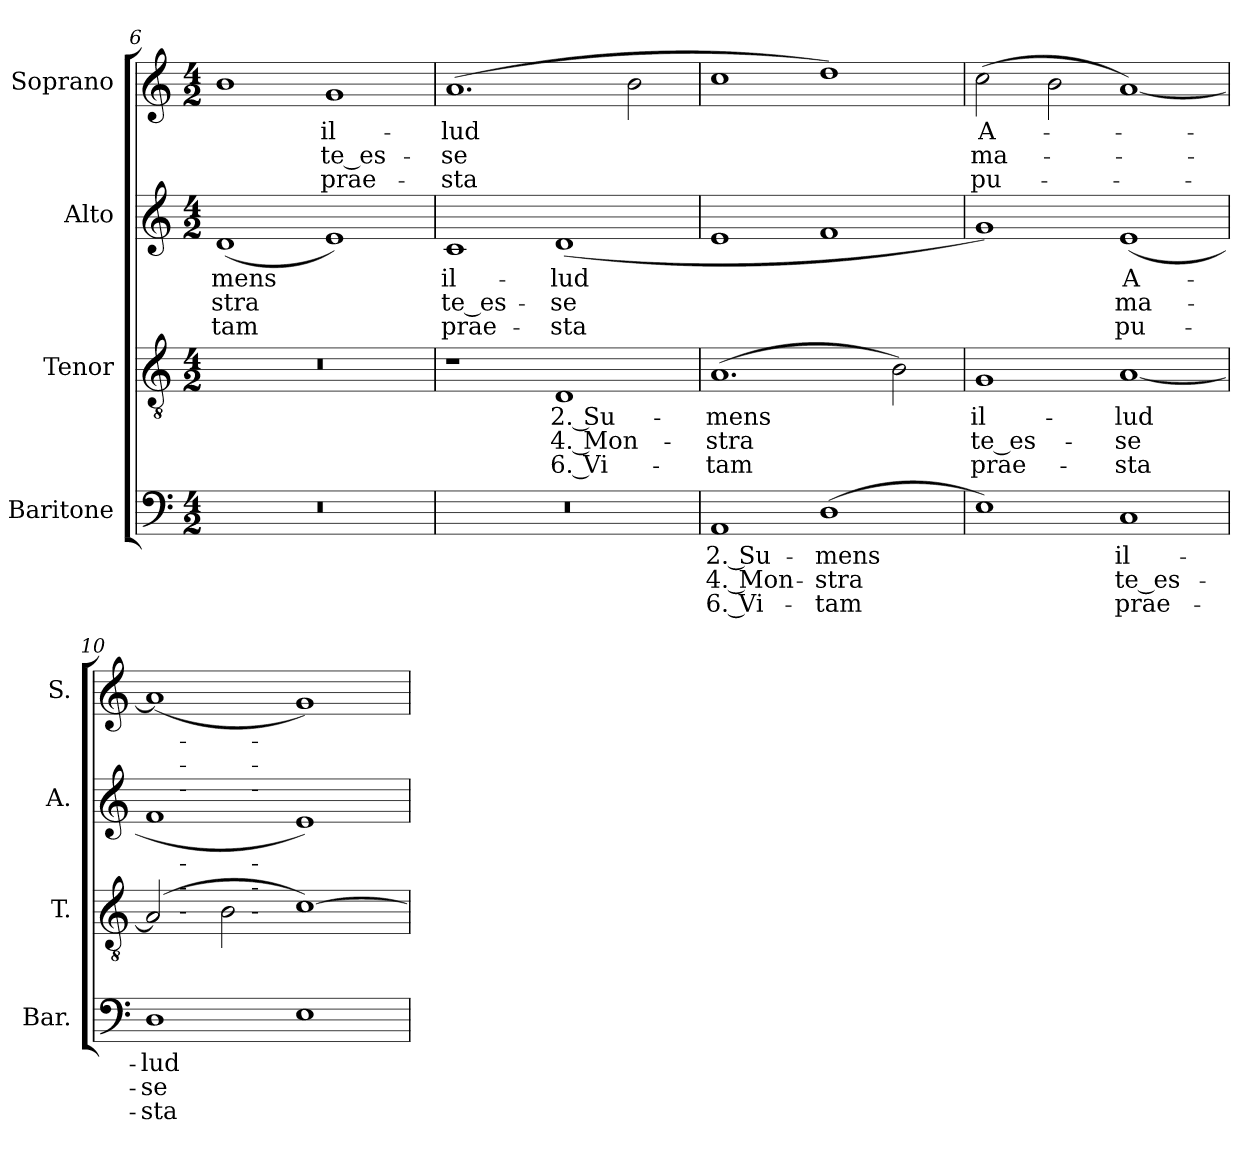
**kern	**text	**text	**text	**kern	**text	**text	**text	**kern	**text	**text	**text	**kern	**text	**text	**text
*part4	*part4	*part4	*part4	*part3	*part3	*part3	*part3	*part2	*part2	*part2	*part2	*part1	*part1	*part1	*part1
*staff4	*staff4	*staff4	*staff4	*staff3	*staff3	*staff3	*staff3	*staff2	*staff2	*staff2	*staff2	*staff1	*staff1	*staff1	*staff1
*I"Baritone	*	*	*	*I"Tenor	*	*	*	*I"Alto	*	*	*	*I"Soprano	*	*	*
*I'Bar.	*	*	*	*I'T.	*	*	*	*I'A.	*	*	*	*I'S.	*	*	*
*clefF4	*	*	*	*clefGv2	*	*	*	*clefG2	*	*	*	*clefG2	*	*	*
*	*	*	*	*ITrd7c12	*	*	*	*	*	*	*	*	*	*	*
*k[]	*	*	*	*k[]	*	*	*	*k[]	*	*	*	*k[]	*	*	*
*C:	*	*	*	*C:	*	*	*	*C:	*	*	*	*C:	*	*	*
*M4/2	*	*	*	*M4/2	*	*	*	*M4/2	*	*	*	*M4/2	*	*	*
=6	=6	=6	=6	=6	=6	=6	=6	=6	=6	=6	=6	=6	=6	=6	=6
!LO:N:vis=1	!	!	!	!LO:N:vis=1	!	!	!	!	!	!	!	!	!	!	!
!	!	!	!	!	!	!	!	!	!LO:LY:b:color=#000000	!LO:LY:b:color=#000000	!LO:LY:b:color=#000000	!	!	!	!
0r	.	.	.	0r	.	.	.	(1di	-mens	-stra	-tam	1bi	.	.	.
!	!	!	!	!	!	!	!	!	!	!	!	!	!LO:LY:b:color=#000000	!LO:LY:b:color=#000000	!LO:LY:b:color=#000000
.	.	.	.	.	.	.	.	1ei)	.	.	.	1gi	il-	te_es-	prae-
=7	=7	=7	=7	=7	=7	=7	=7	=7	=7	=7	=7	=7	=7	=7	=7
!LO:N:vis=1	!	!	!	!	!	!	!	!	!	!	!	!	!	!	!
!	!	!	!	!	!	!	!	!	!LO:LY:b:color=#000000	!LO:LY:b:color=#000000	!LO:LY:b:color=#000000	!	!	!	!
!	!	!	!	!	!	!	!	!	!	!	!	!	!LO:LY:b:color=#000000	!LO:LY:b:color=#000000	!LO:LY:b:color=#000000
0r	.	.	.	1r	.	.	.	1ci	il-	te_es-	prae-	(1.ai	-lud	-se	-sta
!	!	!	!	!	!LO:LY:b:color=#000000	!LO:LY:b:color=#000000	!LO:LY:b:color=#000000	!	!	!	!	!	!	!	!
!	!	!	!	!	!	!	!	!	!LO:LY:b:color=#000000	!LO:LY:b:color=#000000	!LO:LY:b:color=#000000	!	!	!	!
.	.	.	.	1DDi	2. Su-	4. Mon-	6. Vi-	(1di	-lud	-se	-sta	.	.	.	.
.	.	.	.	.	.	.	.	.	.	.	.	2bi\	.	.	.
=8	=8	=8	=8	=8	=8	=8	=8	=8	=8	=8	=8	=8	=8	=8	=8
!	!LO:LY:b:color=#000000	!LO:LY:b:color=#000000	!LO:LY:b:color=#000000	!	!	!	!	!	!	!	!	!	!	!	!
!	!	!	!	!	!LO:LY:b:color=#000000	!LO:LY:b:color=#000000	!LO:LY:b:color=#000000	!	!	!	!	!	!	!	!
1AAi	2. Su-	4. Mon-	6. Vi-	(1.AAi	-mens	-stra	-tam	1ei	.	.	.	1cci	.	.	.
!	!LO:LY:b:color=#000000	!LO:LY:b:color=#000000	!LO:LY:b:color=#000000	!	!	!	!	!	!	!	!	!	!	!	!
(1Di	-mens	-stra	-tam	.	.	.	.	1fi	.	.	.	1ddi)	.	.	.
.	.	.	.	2BBi\)	.	.	.	.	.	.	.	.	.	.	.
=9	=9	=9	=9	=9	=9	=9	=9	=9	=9	=9	=9	=9	=9	=9	=9
!	!	!	!	!	!LO:LY:b:color=#000000	!LO:LY:b:color=#000000	!LO:LY:b:color=#000000	!	!	!	!	!	!	!	!
!	!	!	!	!	!	!	!	!	!	!	!	!	!LO:LY:b:color=#000000	!LO:LY:b:color=#000000	!LO:LY:b:color=#000000
1Ei)	.	.	.	1GGi	il-	te_es-	prae-	1gi)	.	.	.	(2cci\	A-	ma-	pu-
.	.	.	.	.	.	.	.	.	.	.	.	2bi\	.	.	.
!	!LO:LY:b:color=#000000	!LO:LY:b:color=#000000	!LO:LY:b:color=#000000	!	!	!	!	!	!	!	!	!	!	!	!
!	!	!	!	!	!LO:LY:b:color=#000000	!LO:LY:b:color=#000000	!LO:LY:b:color=#000000	!	!	!	!	!	!	!	!
!	!	!	!	!	!	!	!	!	!LO:LY:b:color=#000000	!LO:LY:b:color=#000000	!LO:LY:b:color=#000000	!	!	!	!
1Ci	il-	te_es-	prae-	[1AAi	-lud	-se	-sta	(1ei	A-	ma-	pu-	[1ai)	.	.	.
=10	=10	=10	=10	=10	=10	=10	=10	=10	=10	=10	=10	=10	=10	=10	=10
!	!LO:LY:b:color=#000000	!LO:LY:b:color=#000000	!LO:LY:b:color=#000000	!	!	!	!	!	!	!	!	!	!	!	!
1Di	-lud	-se	-sta	(2AAi/]	.	.	.	1fi	.	.	.	(1ai]	.	.	.
.	.	.	.	2BBi\	.	.	.	.	.	.	.	.	.	.	.
1Ei	.	.	.	[1Ci)	.	.	.	1ei)	.	.	.	1gi)	.	.	.
=	=	=	=	=	=	=	=	=	=	=	=	=	=	=	=
*-	*-	*-	*-	*-	*-	*-	*-	*-	*-	*-	*-	*-	*-	*-	*-
